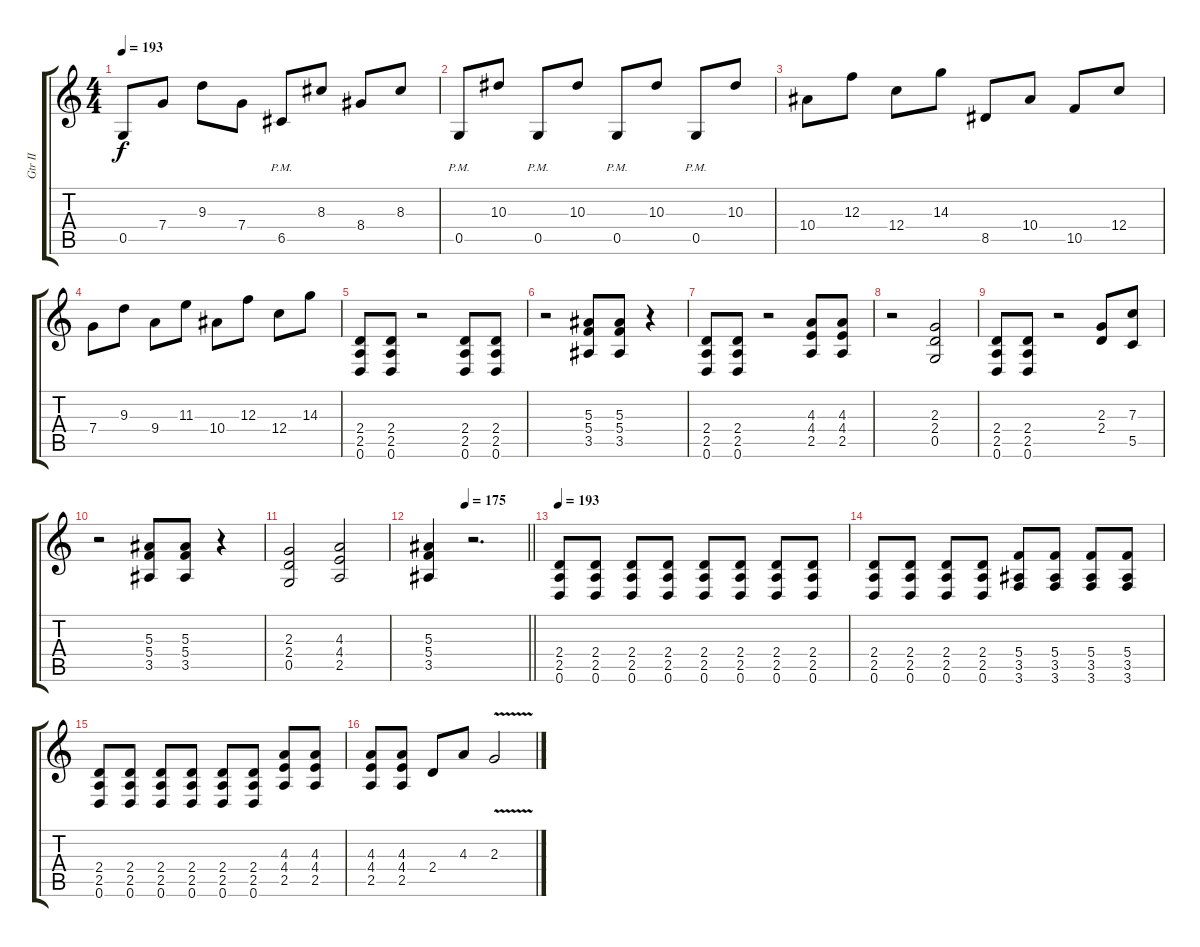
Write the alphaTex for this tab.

\track ("Gtr II" "Gtr II") {instrument distortionguitar}
\staff {score tabs}
\tuning (D4 A3 F3 C3 G2 D2) {hide}
\ts (4 4)
\tempo 193
\clef g2
\ks c
0.5.8{dy f} 7.4.8 9.3.8 7.4.8 6.5{pm}.8 8.3.8 8.4.8 8.3.8 |
0.5{pm}.8 10.3.8 0.5{pm}.8 10.3.8 0.5{pm}.8 10.3.8 0.5{pm}.8 10.3.8 |
10.4.8 12.3.8 12.4.8 14.3.8 8.5.8 10.4.8 10.5.8 12.4.8 |
7.4.8 9.3.8 9.4.8 11.3.8 10.4.8 12.3.8 12.4.8 14.3.8 |
(2.4 2.5 0.6).8 (2.4 2.5 0.6).8 r.2 (2.4 2.5 0.6).8 (2.4 2.5 0.6).8 |
r.2 (5.3 5.4 3.5).8 (5.3 5.4 3.5).8 r.4 |
(2.4 2.5 0.6).8 (2.4 2.5 0.6).8 r.2 (4.3 4.4 2.5).8 (4.3 4.4 2.5).8 |
r.2 (2.3 2.4 0.5).2 |
(2.4 2.5 0.6).8 (2.4 2.5 0.6).8 r.2 (2.3 2.4).8 (7.3 5.5).8 |
r.2 (5.3 5.4 3.5).8 (5.3 5.4 3.5).8 r.4 |
(2.3 2.4 0.5).2 (4.3 4.4 2.5).2 |
\tempo (175 0.375)
\barLineRight lightlight
(5.3 5.4 3.5).4 r.2{d} |
\tempo 193
(2.4 2.5 0.6).8 (2.4 2.5 0.6).8 (2.4 2.5 0.6).8 (2.4 2.5 0.6).8 (2.4 2.5 0.6).8 (2.4 2.5 0.6).8 (2.4 2.5 0.6).8 (2.4 2.5 0.6).8 |
(2.4 2.5 0.6).8 (2.4 2.5 0.6).8 (2.4 2.5 0.6).8 (2.4 2.5 0.6).8 (5.4 3.5 3.6).8 (5.4 3.5 3.6).8 (5.4 3.5 3.6).8 (5.4 3.5 3.6).8 |
(2.4 2.5 0.6).8 (2.4 2.5 0.6).8 (2.4 2.5 0.6).8 (2.4 2.5 0.6).8 (2.4 2.5 0.6).8 (2.4 2.5 0.6).8 (4.3 4.4 2.5).8 (4.3 4.4 2.5).8 |
(4.3 4.4 2.5).8 (4.3 4.4 2.5).8 2.4.8 4.3.8 2.3{v}.2
